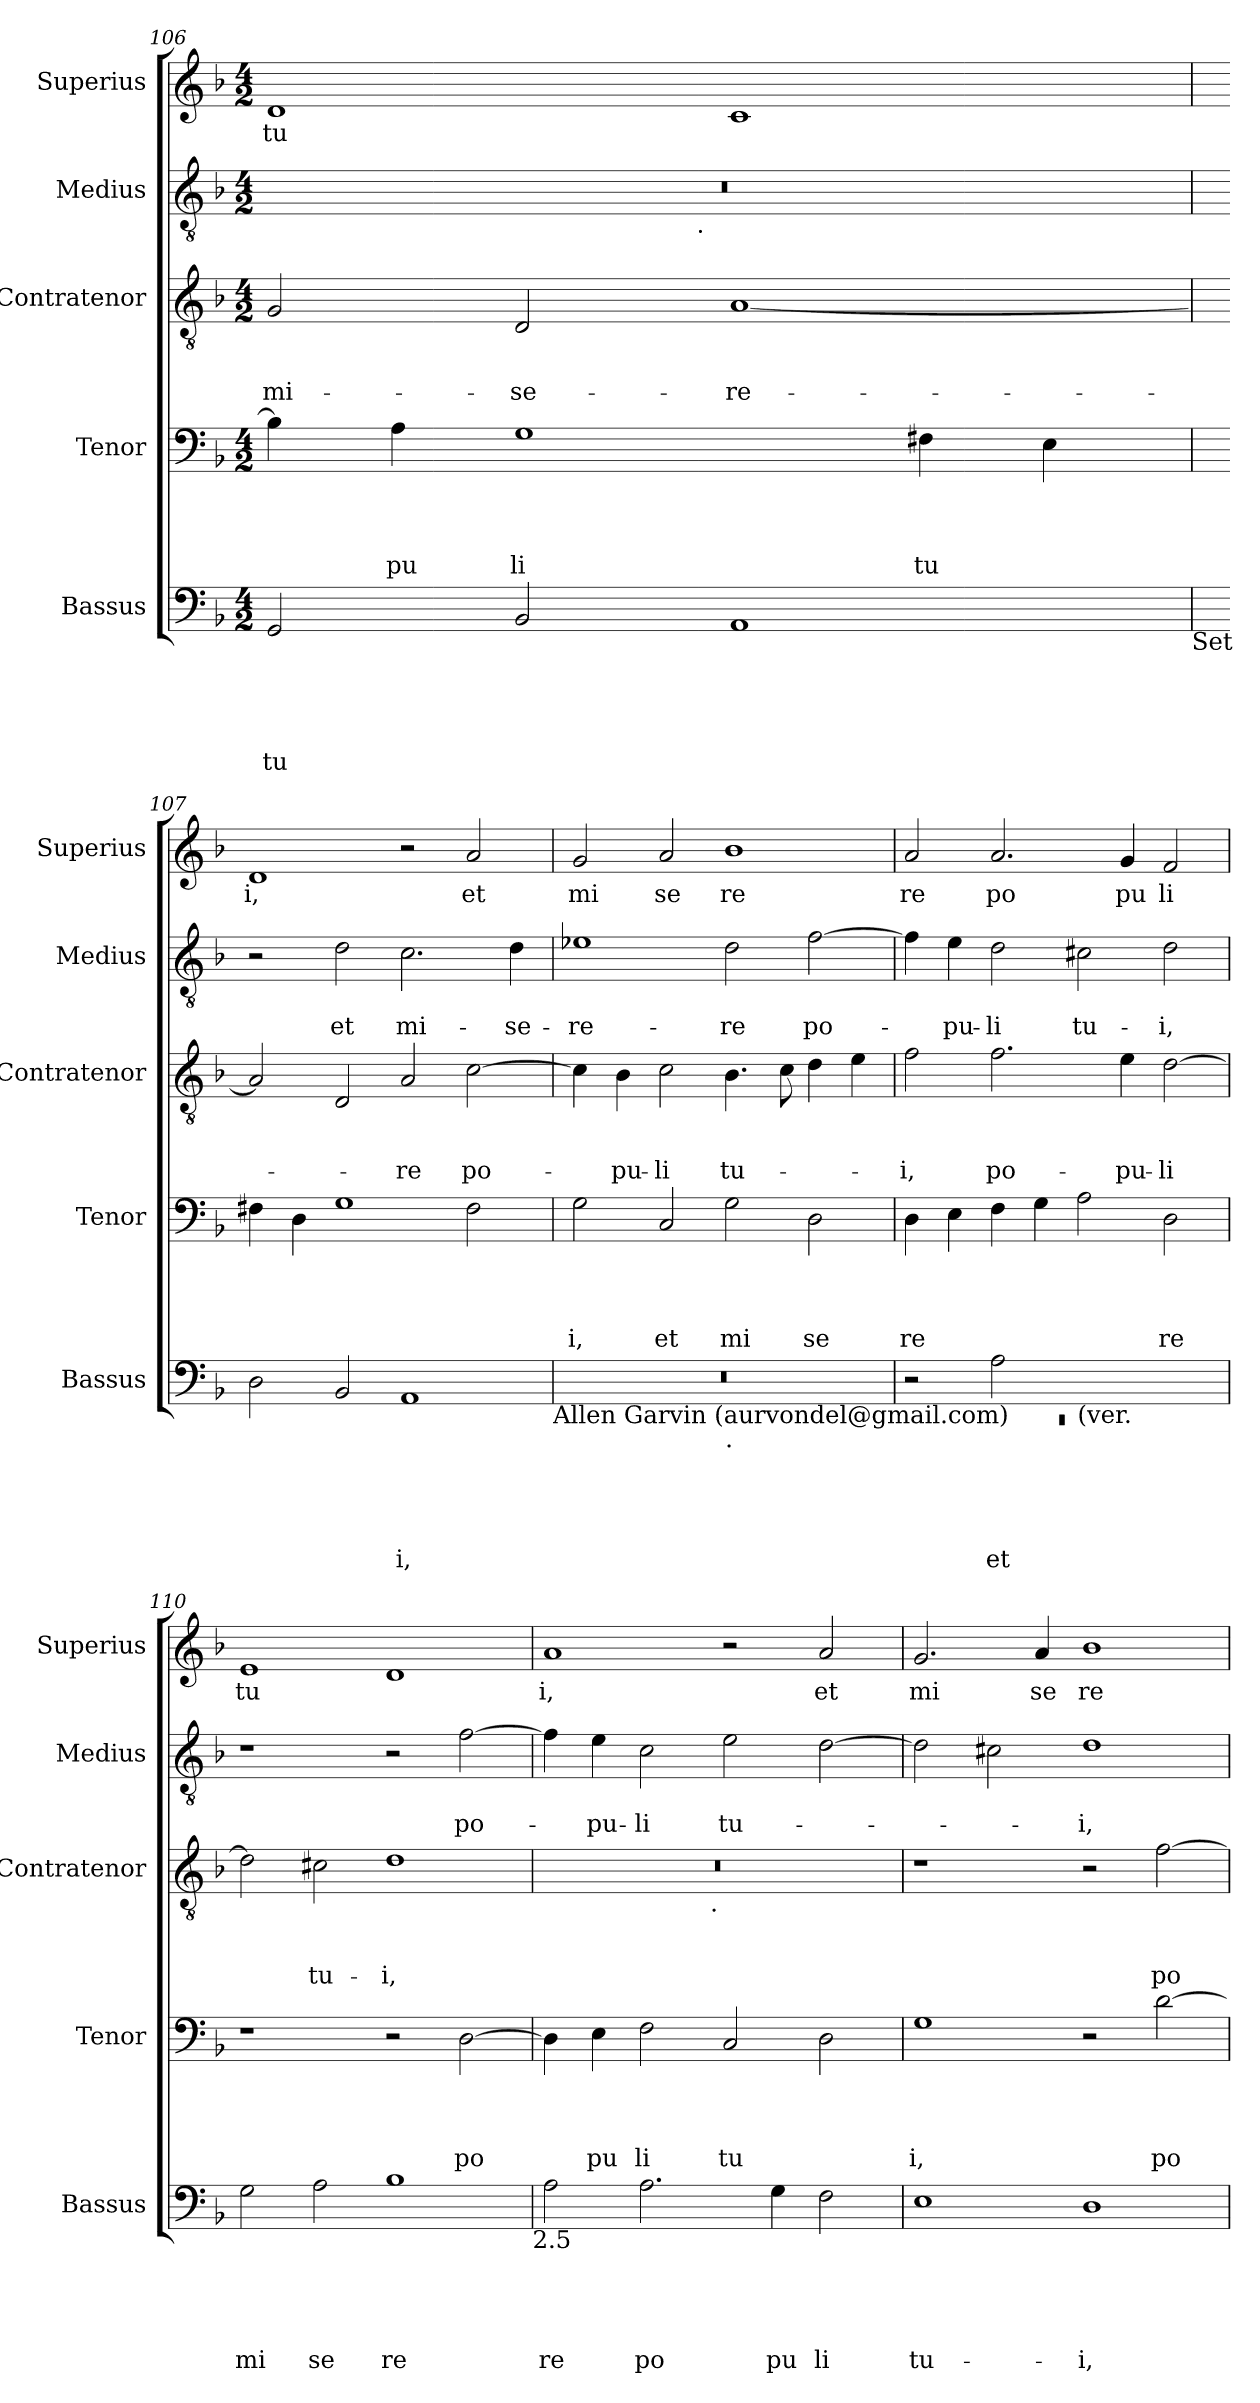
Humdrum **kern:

**kern	**text	**text	**text	**text	**text	**kern	**text	**text	**text	**text	**kern	**text	**text	**text	**kern	**text	**text	**kern	**text
*part5	*part5	*part5	*part5	*part5	*part5	*part4	*part4	*part4	*part4	*part4	*part3	*part3	*part3	*part3	*part2	*part2	*part2	*part1	*part1
*staff5	*staff5	*staff5	*staff5	*staff5	*staff5	*staff4	*staff4	*staff4	*staff4	*staff4	*staff3	*staff3	*staff3	*staff3	*staff2	*staff2	*staff2	*staff1	*staff1
*I"Bassus	*	*	*	*	*	*I"Tenor	*	*	*	*	*I"Contratenor	*	*	*	*I"Medius	*	*	*I"Superius	*
*I'Bassus	*	*	*	*	*	*I'Tenor	*	*	*	*	*I'Contratenor	*	*	*	*I'Medius	*	*	*I'Superius	*
*clefF4	*	*	*	*	*	*clefF4	*	*	*	*	*clefGv2	*	*	*	*clefGv2	*	*	*clefG2	*
*k[b-]	*	*	*	*	*	*k[b-]	*	*	*	*	*k[b-]	*	*	*	*k[b-]	*	*	*k[b-]	*
*F:	*	*	*	*	*	*F:	*	*	*	*	*F:	*	*	*	*F:	*	*	*F:	*
*M4/2	*	*	*	*	*	*M4/2	*	*	*	*	*M4/2	*	*	*	*M4/2	*	*	*M4/2	*
=106	=106	=106	=106	=106	=106	=106	=106	=106	=106	=106	=106	=106	=106	=106	=106	=106	=106	=106	=106
!	!	!	!	!	!LO:LY:b	!	!	!	!	!	!	!	!	!LO:LY:b	!	!	!	!	!LO:LY:b
*	*	*	*	*	*	*	*	*	*	*	*	*	*	*	*^	*	*	*	*
2GG/	.	.	.	.	tu	4B-\]	.	.	.	.	2G/	.	.	mi-	0r	2ryy	.	.	1d	tu
!	!	!	!	!	!	!	!	!	!	!LO:LY:b	!	!	!	!	!	!	!	!	!	!
.	.	.	.	.	.	4A\	.	.	.	pu	.	.	.	.	.	.	.	.	.	.
!	!	!	!	!	!	!	!	!	!	!LO:LY:b	!	!	!	!LO:LY:b	!	!	!	!	!	!
2BB-/	.	.	.	.	.	1G	.	.	.	li	2D/	.	.	-se-	.	4...ryy	.	.	.	.
!	!	!	!	!	!	!	!	!	!	!	!	!	!	!	!	!LO:TX:b:t=.	!	!	!	!
.	.	.	.	.	.	.	.	.	.	.	.	.	.	.	.	1ryy	.	.	.	.
!	!	!	!	!	!	!	!	!	!	!	!	!	!	!LO:LY:b	!	!	!	!	!	!
1AA	.	.	.	.	.	.	.	.	.	.	[<1A	.	.	-re-	.	.	.	.	1c	.
!	!	!	!	!	!	!	!	!	!	!LO:LY:b	!	!	!	!	!	!	!	!	!	!
.	.	.	.	.	.	4F#X\	.	.	.	tu	.	.	.	.	.	.	.	.	.	.
.	.	.	.	.	.	4E\	.	.	.	.	.	.	.	.	.	.	.	.	.	.
.	.	.	.	.	.	.	.	.	.	.	.	.	.	.	.	32ryy	.	.	.	.
!LO:TX:b:t=Set	!	!	!	!	!	!	!	!	!	!	!	!	!	!	!	!	!	!	!	!
=107	=107	=107	=107	=107	=107	=107	=107	=107	=107	=107	=107	=107	=107	=107	=107	=107	=107	=107	=107	=107
!	!	!	!	!	!	!	!	!	!	!	!	!	!	!	!	!	!	!	!	!LO:LY:b
*	*	*	*	*	*	*	*	*	*	*	*	*	*	*	*v	*v	*	*	*	*
2D\	.	.	.	.	.	4F#X\	.	.	.	.	2A/]	.	.	.	2r	.	.	1d	i,
.	.	.	.	.	.	4D\	.	.	.	.	.	.	.	.	.	.	.	.	.
!	!	!	!	!	!	!	!	!	!	!	!	!	!	!	!	!	!LO:LY:b	!	!
2BB-/	.	.	.	.	.	1G	.	.	.	.	2D/	.	.	.	2d\	.	et	.	.
!	!	!	!	!	!LO:LY:b	!	!	!	!	!	!	!	!	!LO:LY:b	!	!	!LO:LY:b	!	!
1AA	.	.	.	.	i,	.	.	.	.	.	2A/	.	.	-re	2.c\	.	mi-	2r	.
!	!	!	!	!	!	!	!	!	!	!	!	!	!	!LO:LY:b	!	!	!	!	!LO:LY:b
.	.	.	.	.	.	2F#\	.	.	.	.	[>2c\	.	.	po-	.	.	.	2a/	et
!	!	!	!	!	!	!	!	!	!	!	!	!	!	!	!	!	!LO:LY:b	!	!
.	.	.	.	.	.	.	.	.	.	.	.	.	.	.	4d\	.	-se-	.	.
!LO:TX:b:t=Allen Garvin (aurvondel@gmail.com)	!	!	!	!	!	!	!	!	!	!	!	!	!	!	!	!	!	!	!
=108	=108	=108	=108	=108	=108	=108	=108	=108	=108	=108	=108	=108	=108	=108	=108	=108	=108	=108	=108
!	!	!	!	!	!	!	!	!	!	!LO:LY:b	!	!	!	!	!	!	!LO:LY:b	!	!LO:LY:b
*^	*	*	*	*	*	*	*	*	*	*	*	*	*	*	*	*	*	*	*
0r	1ryy	.	.	.	.	.	2G\	.	.	.	i,	4c\]	.	.	.	1e-X	.	-re-	2g/	mi
!	!	!	!	!	!	!	!	!	!	!	!	!	!	!	!LO:LY:b	!	!	!	!	!
.	.	.	.	.	.	.	.	.	.	.	.	4B-\	.	.	-pu-	.	.	.	.	.
!	!	!	!	!	!	!	!	!	!	!	!LO:LY:b	!	!	!	!LO:LY:b	!	!	!	!	!LO:LY:b
.	.	.	.	.	.	.	2C/	.	.	.	et	2c\	.	.	-li	.	.	.	2a/	se
!	!LO:TX:b:t=.	!	!	!	!	!	!	!	!	!	!	!	!	!	!	!	!	!	!	!
!	!	!	!	!	!	!	!	!	!	!	!LO:LY:b	!	!	!	!LO:LY:b	!	!	!LO:LY:b	!	!LO:LY:b
.	1ryy	.	.	.	.	.	2G\	.	.	.	mi	4.B-\	.	.	tu-	2d\	.	-re	1b-	re
.	.	.	.	.	.	.	.	.	.	.	.	8c\	.	.	.	.	.	.	.	.
!	!	!	!	!	!	!	!	!	!	!	!LO:LY:b	!	!	!	!	!	!	!LO:LY:b	!	!
.	.	.	.	.	.	.	2D\	.	.	.	se	4d\	.	.	.	[>2f\	.	po-	.	.
.	.	.	.	.	.	.	.	.	.	.	.	4e\	.	.	.	.	.	.	.	.
=109	=109	=109	=109	=109	=109	=109	=109	=109	=109	=109	=109	=109	=109	=109	=109	=109	=109	=109	=109	=109
!	!LO:N:vis=1	!	!	!	!	!	!	!	!	!	!LO:LY:b	!	!	!	!LO:LY:b	!	!	!	!	!LO:LY:b
*	*^	*	*	*	*	*	*	*	*	*	*	*	*	*	*	*	*	*	*	*
0ryy	0rEE	2r	.	.	.	.	.	4D\	.	.	.	re	2f\	.	.	-i,	4f\]	.	.	2a/	re
!	!	!	!	!	!	!	!	!	!	!	!	!	!	!	!	!	!	!	!LO:LY:b	!	!
.	.	.	.	.	.	.	.	4E\	.	.	.	.	.	.	.	.	4e\	.	-pu-	.	.
!	!	!	!	!	!	!	!LO:LY:b	!	!	!	!	!	!	!	!	!LO:LY:b	!	!	!LO:LY:b	!	!LO:LY:b
.	.	2A\	.	.	.	.	et	4F\	.	.	.	.	2.f\	.	.	po-	2d\	.	-li	2.a/	po
.	.	.	.	.	.	.	.	4G\	.	.	.	.	.	.	.	.	.	.	.	.	.
!	!	!LO:TX:b:t=(ver.	!	!	!	!	!	!	!	!	!	!	!	!	!	!	!	!	!	!	!
!	!	!	!	!	!	!	!	!	!	!	!	!	!	!	!	!	!	!	!LO:LY:b	!	!
.	.	1ryy	.	.	.	.	.	2A\	.	.	.	.	.	.	.	.	2c#X\	.	tu-	.	.
!	!	!	!	!	!	!	!	!	!	!	!	!	!	!	!	!LO:LY:b	!	!	!	!	!LO:LY:b
.	.	.	.	.	.	.	.	.	.	.	.	.	4e\	.	.	-pu-	.	.	.	4g/	pu
!	!	!	!	!	!	!	!	!	!	!	!	!LO:LY:b	!	!	!	!LO:LY:b	!	!	!LO:LY:b	!	!LO:LY:b
.	.	.	.	.	.	.	.	2D\	.	.	.	re	[>2d\	.	.	-li	2d\	.	-i,	2f/	li
*v	*v	*v	*	*	*	*	*	*	*	*	*	*	*	*	*	*	*	*	*	*	*
=110	=110	=110	=110	=110	=110	=110	=110	=110	=110	=110	=110	=110	=110	=110	=110	=110	=110	=110	=110
!	!	!	!	!	!LO:LY:b	!	!	!	!	!	!	!	!	!	!	!	!	!	!LO:LY:b
2G\	.	.	.	.	mi	1r	.	.	.	.	2d\]	.	.	.	1r	.	.	1e	tu
!	!	!	!	!	!LO:LY:b	!	!	!	!	!	!	!	!	!LO:LY:b	!	!	!	!	!
2A\	.	.	.	.	se	.	.	.	.	.	2c#X\	.	.	tu-	.	.	.	.	.
!	!	!	!	!	!LO:LY:b	!	!	!	!	!	!	!	!	!LO:LY:b	!	!	!	!	!
1B-	.	.	.	.	re	2r	.	.	.	.	1d	.	.	-i,	2r	.	.	1d	.
!	!	!	!	!	!	!	!	!	!	!LO:LY:b	!	!	!	!	!	!	!LO:LY:b	!	!
.	.	.	.	.	.	[>2D\	.	.	.	po	.	.	.	.	[>2f\	.	po-	.	.
!LO:TX:b:t=2.5	!	!	!	!	!	!	!	!	!	!	!	!	!	!	!	!	!	!	!
=111	=111	=111	=111	=111	=111	=111	=111	=111	=111	=111	=111	=111	=111	=111	=111	=111	=111	=111	=111
!	!	!	!	!	!LO:LY:b	!	!	!	!	!	!	!	!	!	!	!	!	!	!LO:LY:b
*	*	*	*	*	*	*	*	*	*	*	*^	*	*	*	*	*	*	*	*
2A\	.	.	.	.	re	4D\]	.	.	.	.	0r	2ryy	.	.	.	4f\]	.	.	1a	i,
!	!	!	!	!	!	!	!	!	!	!LO:LY:b	!	!	!	!	!	!	!	!LO:LY:b	!	!
.	.	.	.	.	.	4E\	.	.	.	pu	.	.	.	.	.	4e\	.	-pu-	.	.
!	!	!	!	!	!LO:LY:b	!	!	!	!	!LO:LY:b	!	!	!	!	!	!	!	!LO:LY:b	!	!
2.A\	.	.	.	.	po	2F\	.	.	.	li	.	4...ryy	.	.	.	2c\	.	-li	.	.
!	!	!	!	!	!	!	!	!	!	!	!	!LO:TX:b:t=.	!	!	!	!	!	!	!	!
.	.	.	.	.	.	.	.	.	.	.	.	1ryy	.	.	.	.	.	.	.	.
!	!	!	!	!	!	!	!	!	!	!LO:LY:b	!	!	!	!	!	!	!	!LO:LY:b	!	!
.	.	.	.	.	.	2C/	.	.	.	tu	.	.	.	.	.	2e\	.	tu-	2r	.
!	!	!	!	!	!LO:LY:b	!	!	!	!	!	!	!	!	!	!	!	!	!	!	!
4G\	.	.	.	.	pu	.	.	.	.	.	.	.	.	.	.	.	.	.	.	.
!	!	!	!	!	!LO:LY:b	!	!	!	!	!	!	!	!	!	!	!	!	!	!	!LO:LY:b
2F\	.	.	.	.	li	2D\	.	.	.	.	.	.	.	.	.	[>2d\	.	.	2a/	et
.	.	.	.	.	.	.	.	.	.	.	.	32ryy	.	.	.	.	.	.	.	.
!!LO:PB:g=z
=112	=112	=112	=112	=112	=112	=112	=112	=112	=112	=112	=112	=112	=112	=112	=112	=112	=112	=112	=112	=112
!	!	!	!	!	!LO:LY:b	!	!	!	!	!LO:LY:b	!	!	!	!	!	!	!	!	!	!LO:LY:b
*	*	*	*	*	*	*	*	*	*	*	*v	*v	*	*	*	*	*	*	*	*
1E	.	.	.	.	tu-	1G	.	.	.	i,	1r	.	.	.	2d\]	.	.	2.g/	mi
.	.	.	.	.	.	.	.	.	.	.	.	.	.	.	2c#X\	.	.	.	.
!	!	!	!	!	!	!	!	!	!	!	!	!	!	!	!	!	!	!	!LO:LY:b
.	.	.	.	.	.	.	.	.	.	.	.	.	.	.	.	.	.	4a/	se
!	!	!	!	!	!LO:LY:b	!	!	!	!	!	!	!	!	!	!	!	!LO:LY:b	!	!LO:LY:b
1D	.	.	.	.	-i,	2r	.	.	.	.	2r	.	.	.	1d	.	-i,	1b-	re
!	!	!	!	!	!	!	!	!	!	!LO:LY:b	!	!	!	!LO:LY:b	!	!	!	!	!
.	.	.	.	.	.	[>2d\	.	.	.	po	[>2f\	.	.	po	.	.	.	.	.
=	=	=	=	=	=	=	=	=	=	=	=	=	=	=	=	=	=	=	=
*-	*-	*-	*-	*-	*-	*-	*-	*-	*-	*-	*-	*-	*-	*-	*-	*-	*-	*-	*-
